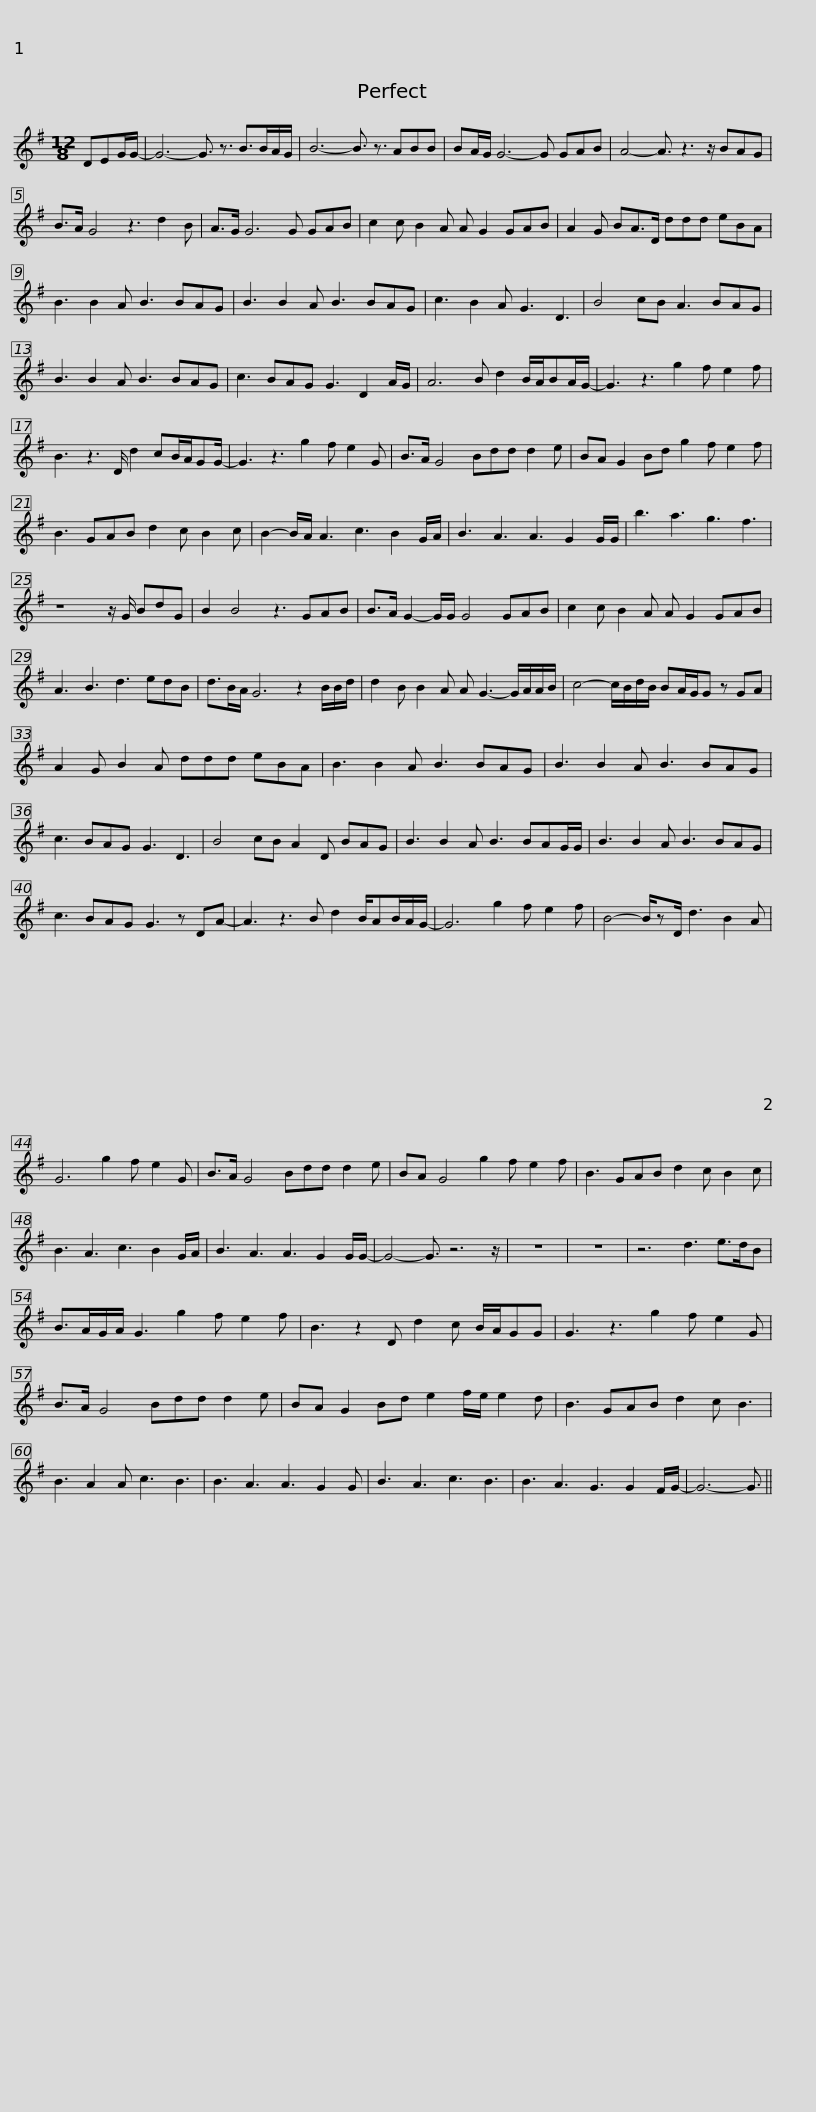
X:1
L:1/8
M:12/8
I:linebreak $
K:G
V:1 treble
V:1
 DEG/G/- | G6- G3/2 z3/2 B>BA/G/ | B6- B3/2 z3/2 ABB | BA/G/ G6- G GAB | A4- A3/2 z3 z/ BAG |$ %5
 B>A G4 z3 d2 B | A>G G6 G GAB | c2 c B2 A A G2 GAB | A2 G BA>D ddd eBA |$ B3 B2 A B3 BAG | %10
 B3 B2 A B3 BAG | c3 B2 A G3 D3 | B4 cB A3 BAG | B3 B2 A B3 BAG |$ c3 BAG G3 D2 A/G/ | %15
 A6 B d2 B/A/BA/G/- | G3 z3 g2 f e2 f | B3 z3 D/ d2 cB/A/GG/- | G3 z3 g2 f e2 G |$ B>A G4 Bdd d2 e | %20
 BA G2 Bd g2 f e2 f | B3 GAB d2 c B2 c | B2- B/A/ A3 c3 B2 G/A/ | B3 A3 A3 G2 G/G/ |$ b3 a3 g3 f3 | %25
 z8 z/ G/ BdG | B2 B4 z3 GAB | B>A G2- G/G/ G4 GAB | c2 c B2 A A G2 GAB |$ A3 B3 d3 edB | %30
 d>BA/ G6 z2 B/B/d/ | d2 B B2 A A G3- G/A/A/B/ | c4- c/B/d/B/ BA/G/G z GA |$ A2 G B2 A ddd eBA | B3 B2 A B3 BAG | %35
 B3 B2 A B3 BAG | c3 BAG G3 D3 |$ B4 cB A2 D BAG | B3 B2 A B3 BAG/G/ | B3 B2 A B3 BAG | %40
 c3 BAG G3 z DA- |$ A3 z3 B d2 B/AB/A/G/- | G6 g2 f e2 f | B4- B/zD/ d3 B2 A | G6 g2 f e2 G | %45
 B>A G4 Bdd d2 e |$ BA G4 g2 f e2 f | B3 GAB d2 c B2 c | B3 A3 c3 B2 G/A/ | B3 A3 A3 G2 G/G/- | %50
 G4- G3/2 z6 z/ | z12 | z12 |$ z6 d3 e>dB | B>AG/A/ G3 g2 f e2 f | %55
 B3 z2 D d2 c B/A/GG | G3 z3 g2 f e2 G | B>A G4 Bdd d2 e |$ BA G2 Bd e2 f/e/ e2 d | B3 GAB d2 c B3 | %60
 B3 A2 A c3 B3 | B3 A3 A3 G2 G | B3 A3 c3 B3 |$ B3 A3 G3 G2 F/G/- | G6- G3/2 || %65
